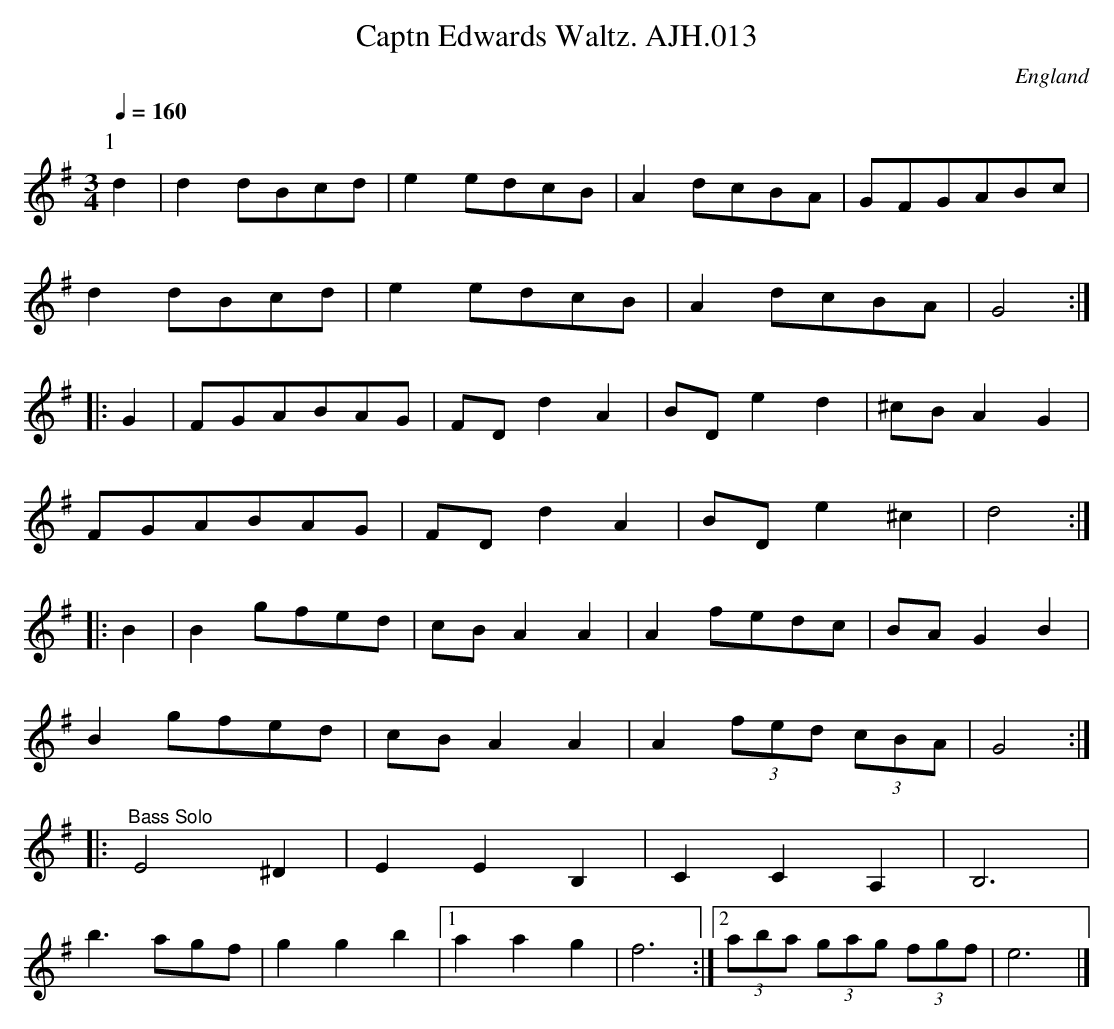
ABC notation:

X:1
T:Captn Edwards Waltz. AJH.013
L:1/8
M:3/4
O:England
Q:1/4=160
K:G
P:1
d2|d2 dBcd|e2 edcB|A2 dcBA|GFGABc|!
d2 dBcd|e2edcB|A2 dcBA|G4:|!
|:G2|FGABAG|FD d2A2|BD e2d2|^cB A2G2|!
FGABAG|FD d2A2|BD e2^c2| d4 :|!
|:B2|B2gfed|cB A2A2|A2 fedc|BA G2B2|!
B2gfed|cB A2A2|A2 (3fed (3cBA|G4:|!
|:"^Bass Solo"E4^D2|E2E2B,2|C2C2A,2|B,6|!
b3 agf|g2g2b2|[1 a2a2g2|f6:|[2 (3aba (3gag (3fgf|e6|]
